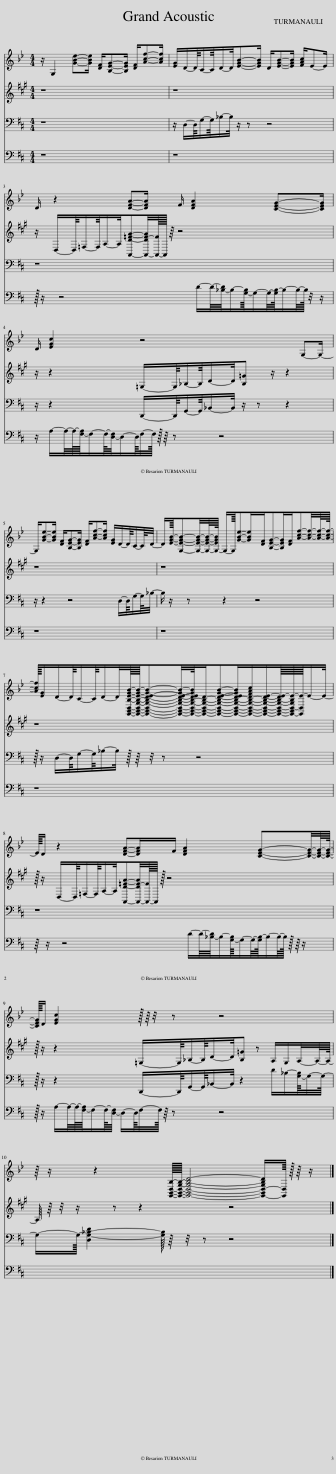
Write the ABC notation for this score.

X:1
%%score 1 2 3 4
L:1/8
Q:1/4=100
M:4/4
I:linebreak $
K:Bb
V:1 treble
V:2 treble
V:3 bass
V:4 bass
V:1
 z/ G,2 [GBe]-[GBe]/ [DF]/[B,EG]-[B,EG]/ [DF]/[Acf]-[Acf]/ | [EG]/D/-D/8C/-C/8D/-D/4[EGB]-[EGB]/ D/[EGB]-[EGB]/ [FAc]/E-E/ |$ D/ z2 [DFA]-[DFA]/ F/ [DFA]2 [CEG]-[CEG]/ |$ D/ [EGc]2 z4 G,-G,/- |$ G,/[GBe]-[GBe]/ [DF]/[B,EG]-[B,EG]/ [DF]/[Acf]-[Acf]/ [EG]/D/-D/8C/-C/8D/4- | %5
 D/[EGB]/16-[G,EGB]-[G,EGB]/4-[G,EGB]/8-[G,-EGB]/16 G,/-G,/16[GBe]-[GBe]/[DF]/[B,EG]-[B,EG]/[DF]/[Acf]-[Acf]/4-[Acf]/8-[Acf]/16- |$ [Acf]/16[EG]/D/-D/8C/-C/8D/-D/4[G,,B,,D,B,EGB]/16-[G,,B,,D,G,B,EGB]/16-[G,,B,,D,G,B,DEGB]-[G,,B,,D,G,B,DEGB]/4-[G,,-B,,-D,-G,-B,-DEGB]/8[G,,B,,D,G,B,D]/-[G,,B,,D,G,B,DEGB]-[G,,-B,,-D,-G,-B,-D-EGB]/[G,,-B,,-D,-G,-B,-D-FAc]/[G,,B,,D,G,B,DE]/-[G,,-B,,-D,-G,-B,-DE-]/16[G,,-B,,D,-G,B,E-]/16[G,,D,E-]/16E/-E/4- |$ E/16D/ z2 [DFA]-[DFA]/F/ [DFA]2 [CEG]-[CEG]/4-[CEG]/8-[CEG]/16- |$ [CEG]/16D/ [EGc]2 z/16 z/8 z/4 z z4 |$ z/8 z/ z2 [G,,B,,D,B,]/16-[G,,B,,D,G,B,]/16- [G,,B,,D,G,B,D]4- [G,,-B,,D,-G,B,D]/[G,,D,]/16 z/16 z/8 z/ |] %10
V:2
[K:A] z8 | z8 |$ z/ D,/-D,/8=F,/-F,/8A,/-A,/4[A,,D=FA]-[A,,-DF-A]/4[A,,-F]/16A,,/16 z/8 z4 |$ z/ z2 =G,/-G,/8_B,/-B,/8D/-D/4[B,=G] z/ z2 |$ z8 | %5
 z8 |$ z8 |$ z/16 z/ D,/-D,/8=F,/-F,/8A,/-A,/4[A,,D=FA]-[A,,-DF-A]/4[A,,-F]/16A,,/16 z/16 z4 |$ z/16 z/ z2 =G,/-G,/8_B,/-B,/8D/-D/4[B,=G] z A,/G,/A,/4-A,/8-A,/16- |$ A,/8 z/8 z/4 z/ z z2 z4 |] %10
V:3
[K:D] z8 | z/ D,/-D,/8G,/-G,/8_B,/-B,/4 z/ z z4 |$ z8 |$ z/ z2 D,,/-D,,/8G,,/-G,,/8_B,,/-B,,/4 z/ z z2 |$ z/ z2 z4 D,/-D,/8G,/-G,/8_B,/4- | %5
 B,/ z/ z z2 z4 |$ z/16 z/ D,/-D,/8G,/-G,/8_B,/-B,/4 z/16 z/8 z/4 z z4 |$ z8 |$ z/16 z/ z2 D,,/-D,,/8G,,/-G,,/8_B,,/-B,,/4 z2 D/_B,/-[G,-B,]/16G,/4-G,/8- |$ G,/-G,/16- [D,G,-_B,-D]2 [G,B,]/16 z/8 z/4 z z4 |] %10
V:4
[K:D] z8 | z8 |$ z/16 z/ z4 D/-D/8-[_B,-D]/8B,/-[G,-B,]/16G,/-G,/8-[G,B,-]/16B,/-B,/8-B,/16 z/4 z/ |$ z/ A,/-A,/8-A,/16-[F,-A,]/16F,/-F,/16-[D,-F,]/8D,/-D,/16F,/4-F,/16 z/16 z/8 z z4 |$ z8 | %5
 z8 |$ z8 |$ z/8 z/ z4 D/-D/8-[_B,-D]/8B,/-[G,-B,]/16G,/-G,/8-[G,B,-]/16B,/-B,/8-B,/16 z/16 z/8 z/ |$ z/16 z/ A,/-A,/8-A,/16-[F,-A,]/16F,/-F,/16-[D,-F,]/8 D,/-D,/16F,/4-F,/16 z/8 z z4 |$ x8 |] %10
